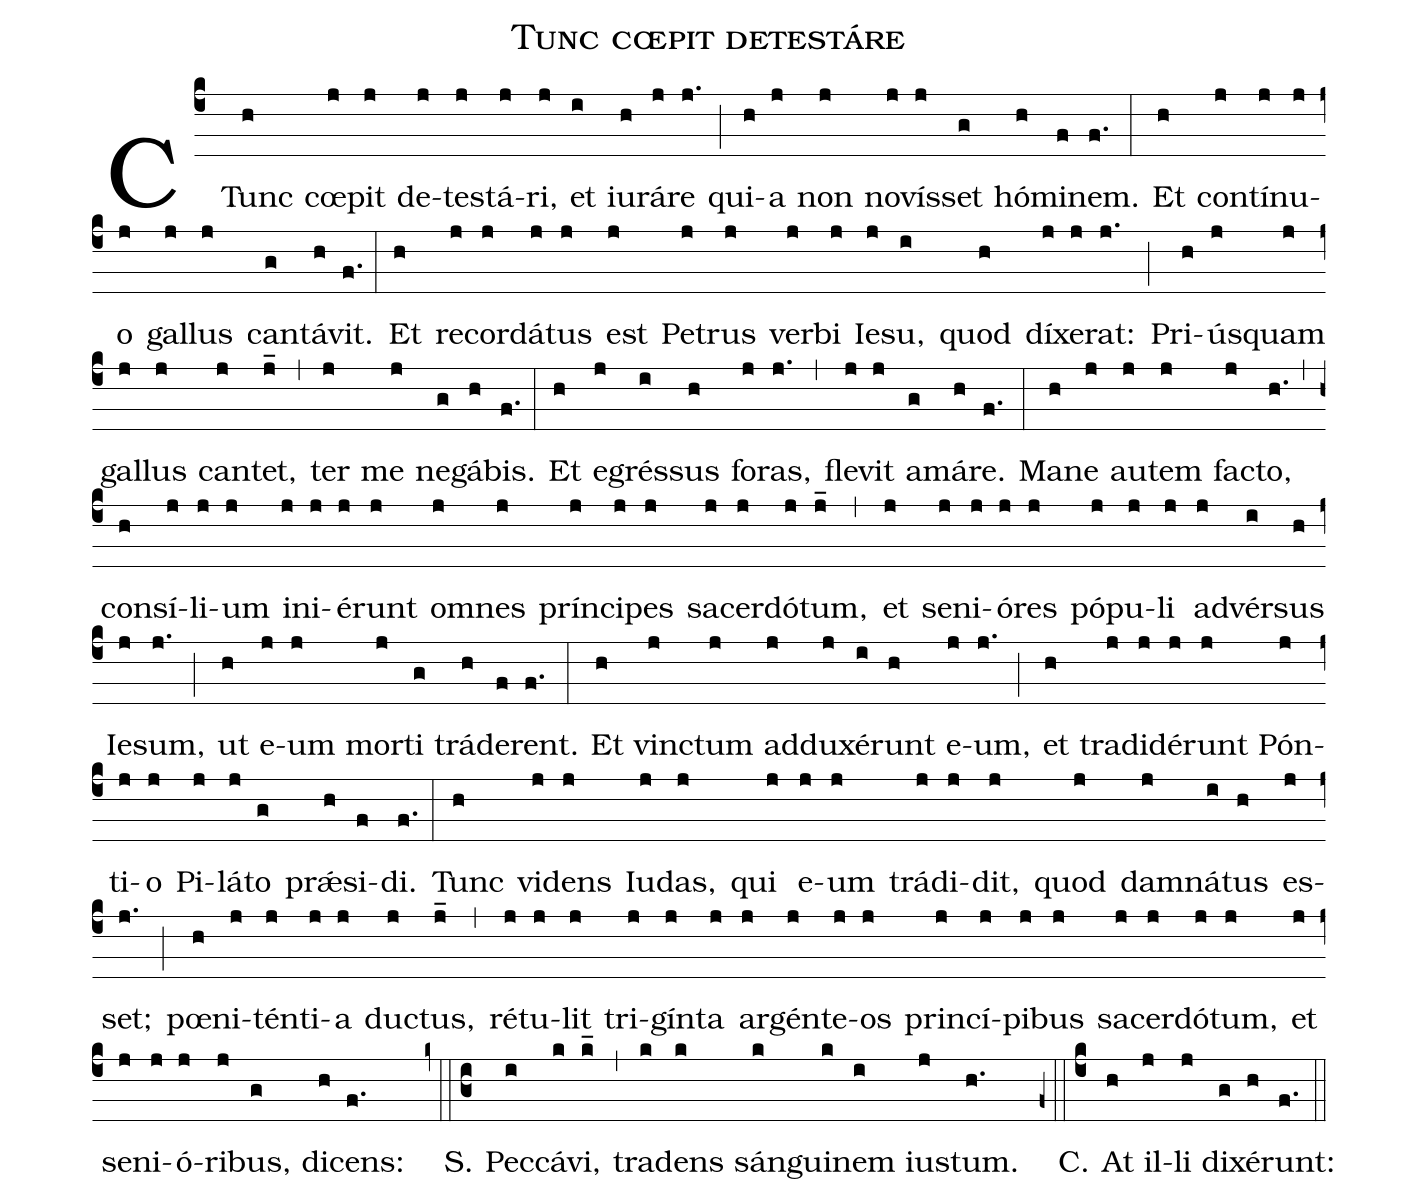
name: Tunc cœpit detestáre;
%%
(c4)

C.()
Tunc(h) cœ(j)pit(j) de(j)tes(j)tá(j)ri,(j) et(i) iu(h)rá(j)re(j.) (;)
qui(h)a(j) non(j) no(j)vís(j)set(g) hó(h)mi(f)nem.(f.) (:)
Et(h) con(j)tí(j)nu(j)o(j) gal(j)lus(j) can(g)tá(h)vit.(f.) (:)
Et(h) re(j)cor(j)dá(j)tus(j) est(j) Pe(j)trus(j) ver(j)bi(j) Ie(j)su,(i) quod(h) dí(j)xe(j)rat:(j.) (;)
Pri(h)ús(j)quam(j) gal(j)lus(j) can(j)tet,(j_) (,)
ter(j) me(j) ne(g)gá(h)bis.(f.) (:)
Et(h) e(j)grés(i)sus(h) fo(j)ras,(j.) (,)
fle(j)vit(j) a(g)má(h)re.(f.) (:)
Ma(h)ne(j) au(j)tem(j) fac(j)to,(h.) (,)
con(h)sí(j)li(j)um(j) i(j)ni(j)é(j)runt(j) om(j)nes(j) prín(j)ci(j)pes(j) sa(j)cer(j)dó(j)tum,(j_) (,)
et(j) se(j)ni(j)ó(j)res(j) pó(j)pu(j)li(j) ad(j)vér(i)sus(h) Ie(j)sum,(j.) (;)
ut(h) e(j)um(j) mor(j)ti(g) trá(h)de(f)rent.(f.) (:)
Et(h) vinc(j)tum(j) ad(j)du(j)xé(i)runt(h) e(j)um,(j.) (;)
et(h) tra(j)di(j)dé(j)runt(j) Pón(j)ti(j)o(j) Pi(j)lá(j)to(g) prǽ(h)si(f)di.(f.) (:)
Tunc(h) vi(j)dens(j) Iu(j)das,(j) qui(j) e(j)um(j) trá(j)di(j)dit,(j) quod(j) dam(j)ná(i)tus(h) es(j)set;(j.) (;)
pœ(h)ni(j)tén(j)ti(j)a(j) duc(j)tus,(j_) (,)
ré(j)tu(j)lit(j) tri(j)gín(j)ta(j) ar(j)gén(j)te(j)os(j) prin(j)cí(j)pi(j)bus(j) sa(j)cer(j)dó(j)tum,(j) et(j) se(j)ni(j)ó(j)ri(j)bus,(g) di(h)cens:(f.) (z0::c3)

S.()
Pec(i)cá(k)vi,(k_) (,)
tra(k)dens(k) sán(k)gui(k)nem(i) ius(j)tum.(h.) (z0::c4)

C.()
At(h) il(j)li(j) di(g)xé(h)runt:(f.) (::)
